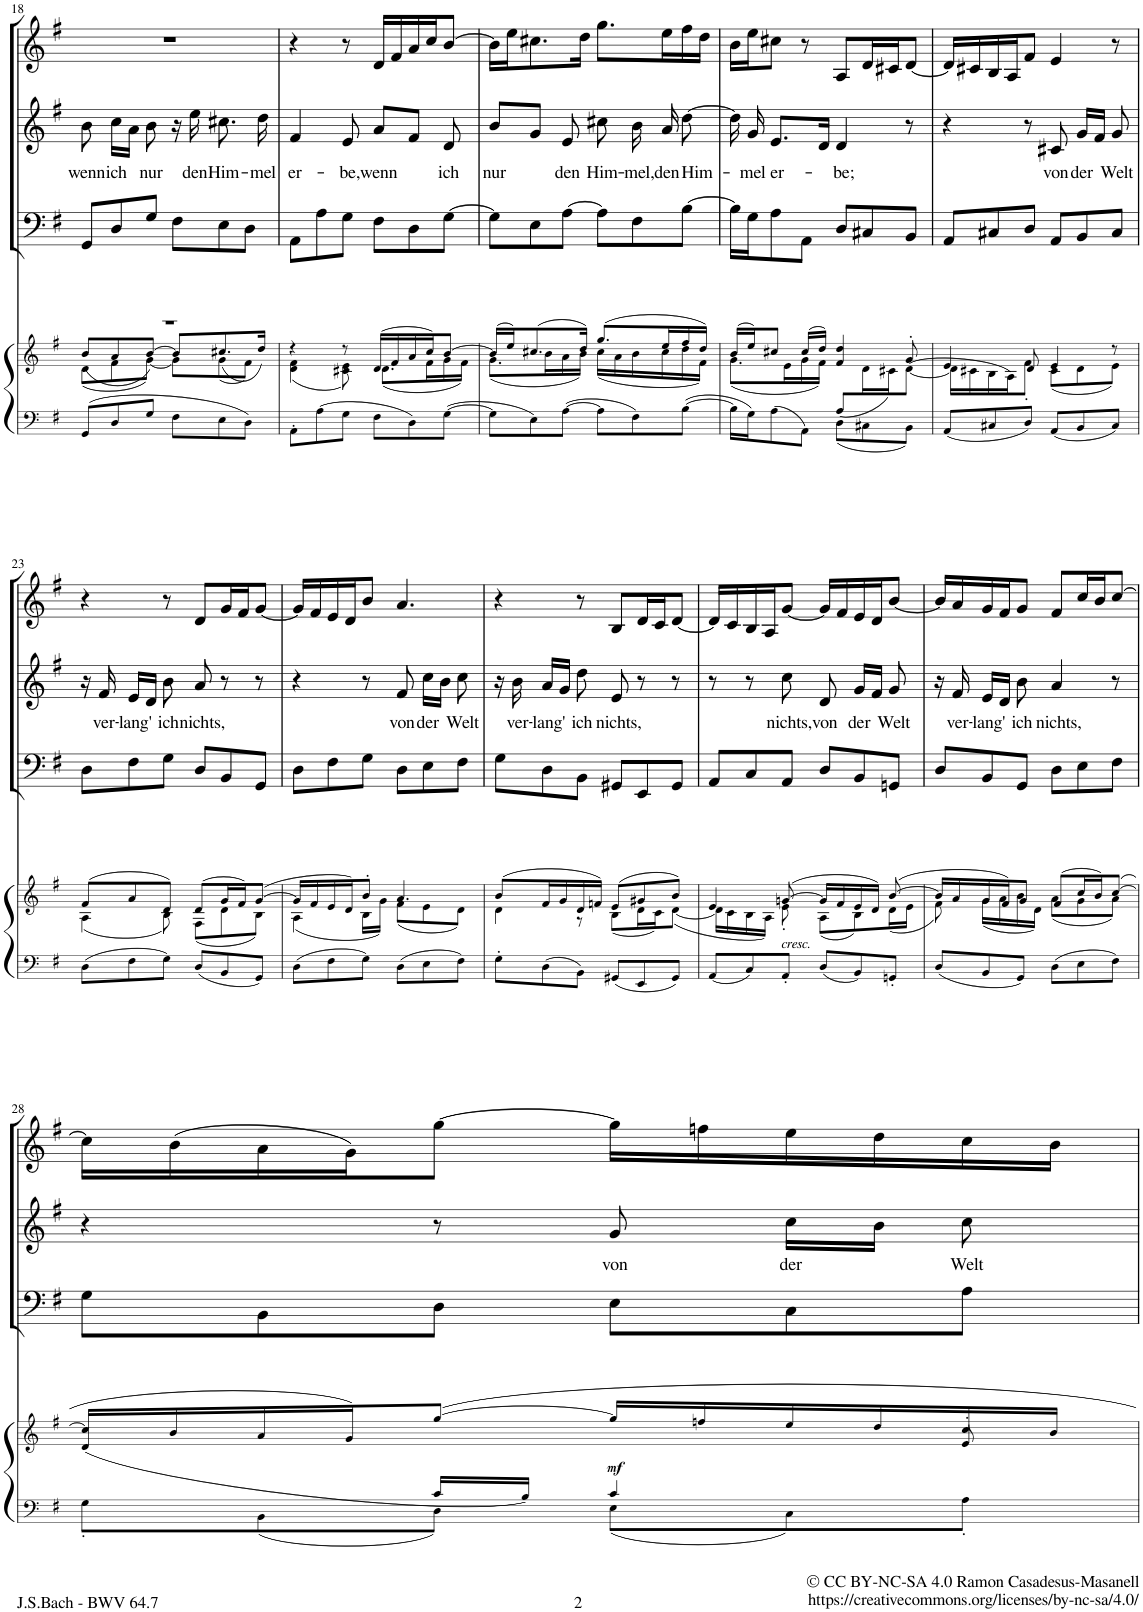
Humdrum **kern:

**kern	**kern	**dynam	**kern	**kern	**text	**kern
*part4	*part4	*part4	*part3	*part2	*part2	*part1
*staff5	*staff4	*staff4/5	*staff3	*staff2	*staff2	*staff1
*I"Piano reduction	*	*	*I"Organo e Continuo	*I"Alto	*	*I"Oboe d'amore
*I'Pno	*	*	*	*	*	*I'Ob
!!LO:PB:g=z
*clefF4	*clefG2	*	*clefF4	*clefG2	*	*clefG2
*k[f#]	*k[f#]	*	*k[f#]	*k[f#]	*	*k[f#]
*M6/8	*M6/8	*	*M6/8	*M6/8	*	*M6/8
=18	=18	=18	=18	=18	=18	=18
*	*^	*	*	*	*	*
*	*	*^	*	*	*	*	*
!	!	!	!	!	!	!	!LO:LY:b	!
8GG/L	2.r	(8d\L	(8b/L	.	8GG/L	8b\	wenn	2.r
!	!	!	!	!	!	!	!LO:LY:b	!
8D/	.	8f#\	8a/	.	8D/	16cc\LL	ich	.
.	.	.	.	.	.	16a\JJ	.	.
!	!	!	!	!	!	!	!LO:LY:b	!
8G/J	.	[8g\J)	[8b/J)	.	8G/J	8b\	nur	.
8F#\L	.	8g\L]	8b/L]	.	8F#\L	16r	.	.
!	!	!	!	!	!	!	!LO:LY:b	!
.	.	.	.	.	.	16ee\	den	.
!	!	!	!	!	!	!	!LO:LY:b	!
8E\	.	(8g\	(8.cc#X/	.	8E\	8.cc#X\	Him-	.
8D\J	.	8f#\J)	.	.	8D\J	.	.	.
!	!	!	!	!	!	!	!LO:LY:b	!
.	.	.	16dd/Jk)	.	.	16dd\	mel	.
=19	=19	=19	=19	=19	=19	=19	=19	=19
!	!	!	!	!	!	!	!LO:LY:b	!
*	*	*v	*v	*	*	*	*	*
8AA'\L	4r	(4d\ 4f#\	.	8AA\L	4f#/	er-	4r
8A\	.	.	.	8A\	.	.	.
!	!	!	!	!	!	!LO:LY:b	!
8G\J	8r	8c#X\ 8e\)	.	8G\J	8e/	be,	8r
!	!	!	!	!	!	!LO:LY:b	!
8F#\L	(16d/LL	(8.d\L	.	8F#\L	8a/L	wenn	16d/LL
.	16f#/	.	.	.	.	.	16f#/
8D\	16a/	.	.	8D\	8f#/J	.	16a/
.	16cc/J)	16f#\L	.	.	.	.	16cc/J
!	!	!	!	!	!	!LO:LY:b	!
[8G\J	[8b/J	16g\	.	[8G\J	8d/	ich	[8b/J
.	.	16f#\JJ)	.	.	.	.	.
=20	=20	=20	=20	=20	=20	=20	=20
!	!	!	!	!	!	!LO:LY:b	!
8G\L]	(16b/LL]	(8.g\L	.	8G\L]	8b/L	nur	16b\LL]
.	16ee/J)	.	.	.	.	.	16ee\J
8E\	(8.cc#X/	.	.	8E\	8g/J	.	8.cc#X\
.	.	16b\L	.	.	.	.	.
!	!	!	!	!	!	!LO:LY:b	!
[8A\J	.	16a\	.	[8A\J	8e/	den	.
.	16dd/Jk)	16b\JJ)	.	.	.	.	16dd\Jk
!	!	!	!	!	!	!LO:LY:b	!
8A\L]	(8.gg/L	(16cc#\LL	.	8A\L]	8cc#X\	Him-	8.gg\L
.	.	16a\	.	.	.	.	.
!	!	!	!	!	!	!LO:LY:b	!
8F#\	.	16b\	.	8F#\	16b\	mel,	.
!	!	!	!	!	!	!LO:LY:b	!
.	16ee/L	16cc#\	.	.	16a/	den	16ee\L
!	!	!	!	!	!	!LO:LY:b	!
[8B\J	16ff#/	16dd\	.	[8B\J	[8dd\	Him-	16ff#\
.	16dd/JJ)	16f#\JJ)	.	.	.	.	16dd\JJ
=21	=21	=21	=21	=21	=21	=21	=21
*^	*	*	*	*	*	*	*
4.ryy	16B\LL]	(16b/LL	(8.g\L	.	16B\LL]	16dd\]	.	16b\LL
!	!	!	!	!	!	!	!LO:LY:b	!
.	16G\J	16ee/J)	.	.	16G\J	16g/	mel	16ee\J
!	!	!	!	!	!	!	!LO:LY:b	!
.	8A\	8cc#X/J	.	.	8A\	8.e/L	er-	8cc#X\J
.	.	.	16e\L	.	.	.	.	.
.	8AA\J	(16cc#/LL	16g\	.	8AA\J	.	.	8r
.	.	16dd/JJ)	16f#\JJ)	.	.	16d/Jk	.	.
!	!	!	!	!	!	!	!LO:LY:b	!
(<8A/L	8D\L	4f#/ 4dd/	8ryy	.	8D/L	4d/	-be;	8A/L
4ryy	8C#X\	.	16d\L	.	8C#X/	.	.	16d/L
.	.	.	16c#X\J)	.	.	.	.	16c#X/J
.	8BB\J	8g'/	([8d\J	.	8BB/J	8r	.	[8d/J
*v	*v	*	*	*	*	*	*	*
=22	=22	=22	=22	=22	=22	=22	=22
8AA/L	4e/	16d\LL]	.	8AA/L	4r	.	16d/LL]
.	.	16c#X\	.	.	.	.	16c#X/
8C#X/	.	16B\	.	8C#X/	.	.	16B/
.	.	16A\J)	.	.	.	.	16A/J
8D/J	8d/	8f#'\J	.	8D/J	8r	.	8f#/J
!	!	!	!	!	!	!LO:LY:b	!
8AA/L	4e/	(8c#\L	.	8AA/L	8c#X/	von	4e/
!	!	!	!	!	!	!LO:LY:b	!
8BB/	.	8d\	.	8BB/	16g/LL	der	.
.	.	.	.	.	16f#/JJ	.	.
!	!	!	!	!	!	!LO:LY:b	!
8C#/J	8r	8e\J)	.	8C#/J	8g/	Welt	8r
!!LO:LB:g=z
=23	=23	=23	=23	=23	=23	=23	=23
8D\L	(8f#/L	(4A\	.	8D\L	16r	.	4r
!	!	!	!	!	!	!LO:LY:b	!
.	.	.	.	.	16f#/	ver-	.
!	!	!	!	!	!	!LO:LY:b	!
8F#\	8a/	.	.	8F#\	16e/LL	lang'	.
.	.	.	.	.	16d/JJ	.	.
!	!	!	!	!	!	!LO:LY:b	!
8G\J	8d/J)	8B\)	.	8G\J	8b\	ich	8r
!	!	!	!	!	!	!LO:LY:b	!
8D/L	(8d/L	(8F#\L	.	8D/L	8a/	nichts,	8d/L
8BB/	16g/L	8d\	.	8BB/	8r	.	16g/L
.	16f#/J)	.	.	.	.	.	16f#/J
8GG/J	([8g/J	8B\J)	.	8GG/J	8r	.	[8g/J
=24	=24	=24	=24	=24	=24	=24	=24
8D\L	16g/LL]	(4A\	.	8D\L	4r	.	16g/LL]
.	16f#/	.	.	.	.	.	16f#/
8F#\	16e/	.	.	8F#\	.	.	16e/
.	16d/J)	.	.	.	.	.	16d/J
8G\J	8b'/J	16B\LL	.	8G\J	8r	.	8b/J
.	.	16g\JJ)	.	.	.	.	.
!	!	!	!	!	!	!LO:LY:b	!
8D\L	4.a/	(8f#\L	.	8D\L	8f#/	von	4.a/
!	!	!	!	!	!	!LO:LY:b	!
8E\	.	8e\	.	8E\	16cc\LL	der	.
.	.	.	.	.	16b\JJ	.	.
!	!	!	!	!	!	!LO:LY:b	!
8F#\J	.	8d\J)	.	8F#\J	8cc\	Welt	.
=25	=25	=25	=25	=25	=25	=25	=25
8G'\L	(8b/L	4d\	.	8G\L	16r	.	4r
!	!	!	!	!	!	!LO:LY:b	!
.	.	.	.	.	16b\	ver-	.
!	!	!	!	!	!	!LO:LY:b	!
8D\	16f#/L	.	.	8D\	16a/LL	-lang'	.
.	16g/	.	.	.	16g/JJ	.	.
!	!	!	!	!	!	!LO:LY:b	!
8BB\J	16d/	8r	.	8BB\J	8dd\	ich	8r
.	16fn/JJ)	.	.	.	.	.	.
!	!	!	!	!	!	!LO:LY:b	!
8GG#X/L	(8e/L	(8B\L	.	8GG#X/L	8e/	nichts,	8B/L
8EE/	8g#X/	16d\L	.	8EE/	8r	.	16d/L
.	.	16c\J)	.	.	.	.	16c/J
8GG#/J	8b/J)	([8d\J	.	8GG#/J	8r	.	[8d/J
=26	=26	=26	=26	=26	=26	=26	=26
8AA/L	4e/	16d\LL]	.	8AA/L	8r	.	16d/LL]
.	.	16c\	.	.	.	.	16c/
8C/	.	16B\	.	8C/	8r	.	16B/
.	.	16A\JJ)	.	.	.	.	16A/J
!	!LO:TX:b:i:t=cresc.	!	!	!	!	!	!
!	!	!	!	!	!	!LO:LY:b	!
8AA'/J	([8gn/	8e'\	.	8AA/J	8cc\	nichts,	[8g/J
!	!	!	!	!	!	!LO:LY:b	!
8D/L	16g/LL]	(8A\L	.	8D/L	8d/	von	16g/LL]
.	16f#/	.	.	.	.	.	16f#/
!	!	!	!	!	!	!LO:LY:b	!
8BB/	16e/	8B\)	.	8BB/	16g/LL	der	16e/
.	16d/JJ)	.	.	.	16f#/JJ	.	16d/J
!	!	!	!	!	!	!LO:LY:b	!
8GGn'/J	([8b/	(16d\L	.	8GGn/J	8g/	Welt	[8b/J
.	.	16e\JJ	.	.	.	.	.
=27	=27	=27	=27	=27	=27	=27	=27
8D/L	16b/LL]	8f#\)	.	8D/L	16r	.	16b/LL]
!	!	!	!	!	!	!LO:LY:b	!
.	16a/	.	.	.	16f#/	ver-	16a/
!	!	!	!	!	!	!LO:LY:b	!
8BB/	16g/	(16g\LL	.	8BB/	16e/LL	lang'	16g/
.	16f#/J)	16a\	.	.	16d/JJ	.	16f#/J
!	!	!	!	!	!	!LO:LY:b	!
8GG/J	8g/J	16b\	.	8GG/J	8b\	ich	8g/J
.	.	16d\JJ)	.	.	.	.	.
!	!	!	!	!	!	!LO:LY:b	!
8D\L	(8f#/L	(8a\L	.	8D\L	4a/	nichts,	8f#/L
8E\	16cc/L	8g\	.	8E\	.	.	16cc/L
.	16b/J)	.	.	.	.	.	16b/J
8F#\J	([8cc/J	8a\J)	.	8F#\J	8r	.	[8cc/J
!!LO:LB:g=z
=28	=28	=28	=28	=28	=28	=28	=28
*^	*	*	*	*	*	*	*
4ryy	8G'\L	16cc/LL]	(<4d/	.	8G\L	4r	.	16cc\LL]
.	.	16b/	.	.	.	.	.	(16b\
.	8BB\	16a/	.	.	8BB\	.	.	16a\
.	.	16g/J)	.	.	.	.	.	16g\J)
16c/LL	8D\J	[>8gg/J	4.ryy	.	8D\J	8r	.	[8gg\J
16B/JJ)	.	.	.	.	.	.	.	.
!	!	!	!	!LO:DY:b	!	!	!LO:LY:b	!
4c/	8E\L	16gg/LL]	.	mf	8E\L	8g/	von	16gg\LL]
.	.	16ffn/	.	.	.	.	.	16ffn\
!	!	!	!	!	!	!	!LO:LY:b	!
.	8C\	16ee/	.	.	8C\	16cc\LL	der	16ee\
.	.	16dd/	.	.	.	16b\JJ	.	16dd\
!	!	!	!	!	!	!	!LO:LY:b	!
8ryy	8A'\J	16cc/	8e'/	.	8A\J	8cc\	Welt	16cc\
.	.	16b/JJ	.	.	.	.	.	16b\JJ
*v	*v	*	*	*	*	*	*	*
*	*v	*v	*	*	*	*	*
=	=	=	=	=	=	=
*-	*-	*-	*-	*-	*-	*-
